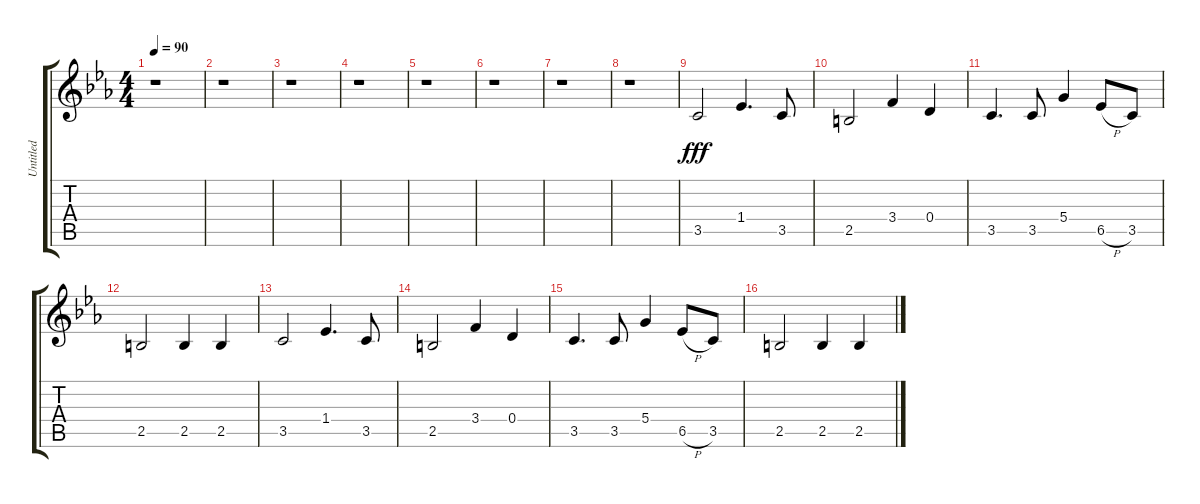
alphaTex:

\track ("Untitled" "Untitled") {instrument overdrivenguitar}
\staff {score tabs}
\tuning (E4 B3 G3 D3 A2 E2) {hide}
\ts (4 4)
\tempo 90
\clef g2
\ks eb
r.1{dy fff} |
r.1 |
r.1 |
r.1 |
r.1 |
r.1 |
r.1 |
r.1 |
3.5.2 1.4.4{d} 3.5.8 |
2.5.2 3.4.4 0.4.4 |
3.5.4{d} 3.5.8 5.4.4 6.5{h}.8 3.5.8 |
2.5.2 2.5.4 2.5.4 |
3.5.2 1.4.4{d} 3.5.8 |
2.5.2 3.4.4 0.4.4 |
3.5.4{d} 3.5.8 5.4.4 6.5{h}.8 3.5.8 |
2.5.2 2.5.4 2.5.4
